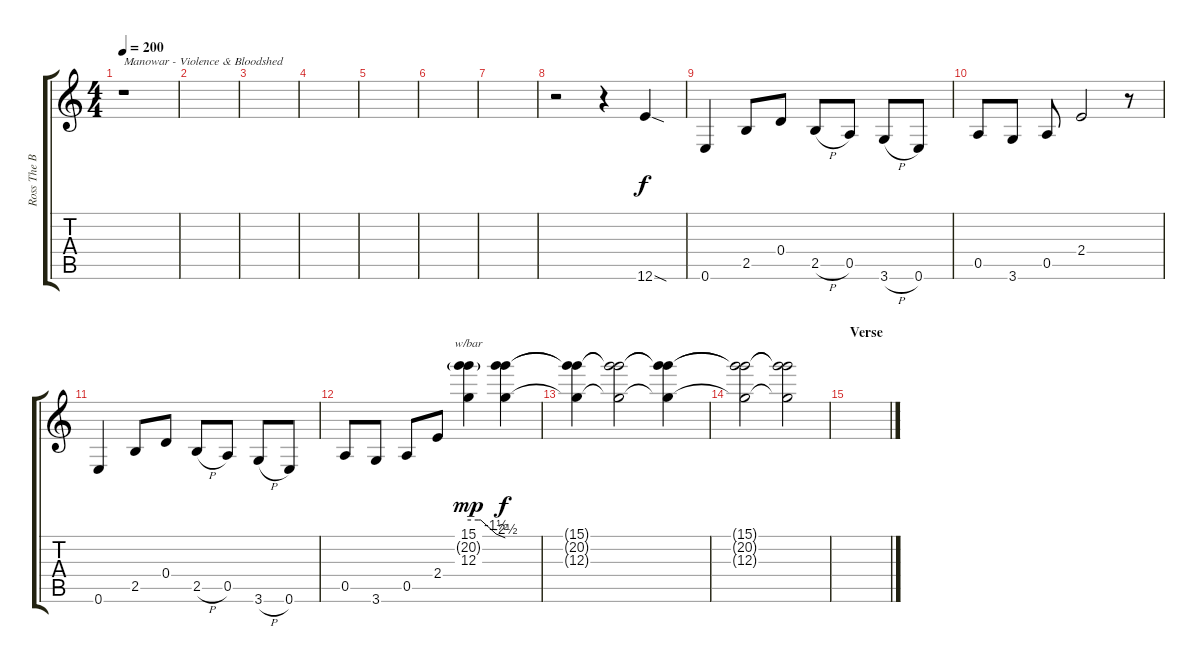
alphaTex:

\track ("Ross The Boss" "Ross The B") {instrument distortionguitar}
\staff {score tabs}
\tuning (E4 B3 G3 D3 A2 E2) {hide}
\ts (4 4)
\tempo 200
\clef g2
\ks c
r.1{txt "Manowar - Violence & Bloodshed" dy f instrument distortionguitar} |
|
|
|
|
|
|
r.2 r.4 12.6{sod}.4{volume 14} |
0.6.4 2.5.8 0.4.8 2.5{h}.8 0.5.8 3.6{h}.8 0.6.8 |
0.5.8 3.6.8 0.5.8 2.4.2 r.8 |
0.6.4 2.5.8 0.4.8 2.5{h}.8 0.5.8 3.6{h}.8 0.6.8 |
0.5.8 3.6.8 0.5.8 2.4.8 (15.1 20.2{g} 12.3).4{tbe (custom default 0 0 16 0 20 0 45 -6 60 -10) dy mp} (15.1{t} 20.2{t} 12.3{t}).4{dy f} |
(15.1{t} 20.2{t} 12.3{t}).4 (15.1{t} 20.2{t} 12.3{t}).2 (15.1{t} 20.2{t} 12.3{t}).4 |
(15.1{t} 20.2{t} 12.3{t}).2 (15.1{t} 20.2{t} 12.3{t}).2 |
\section ("" "Verse")
